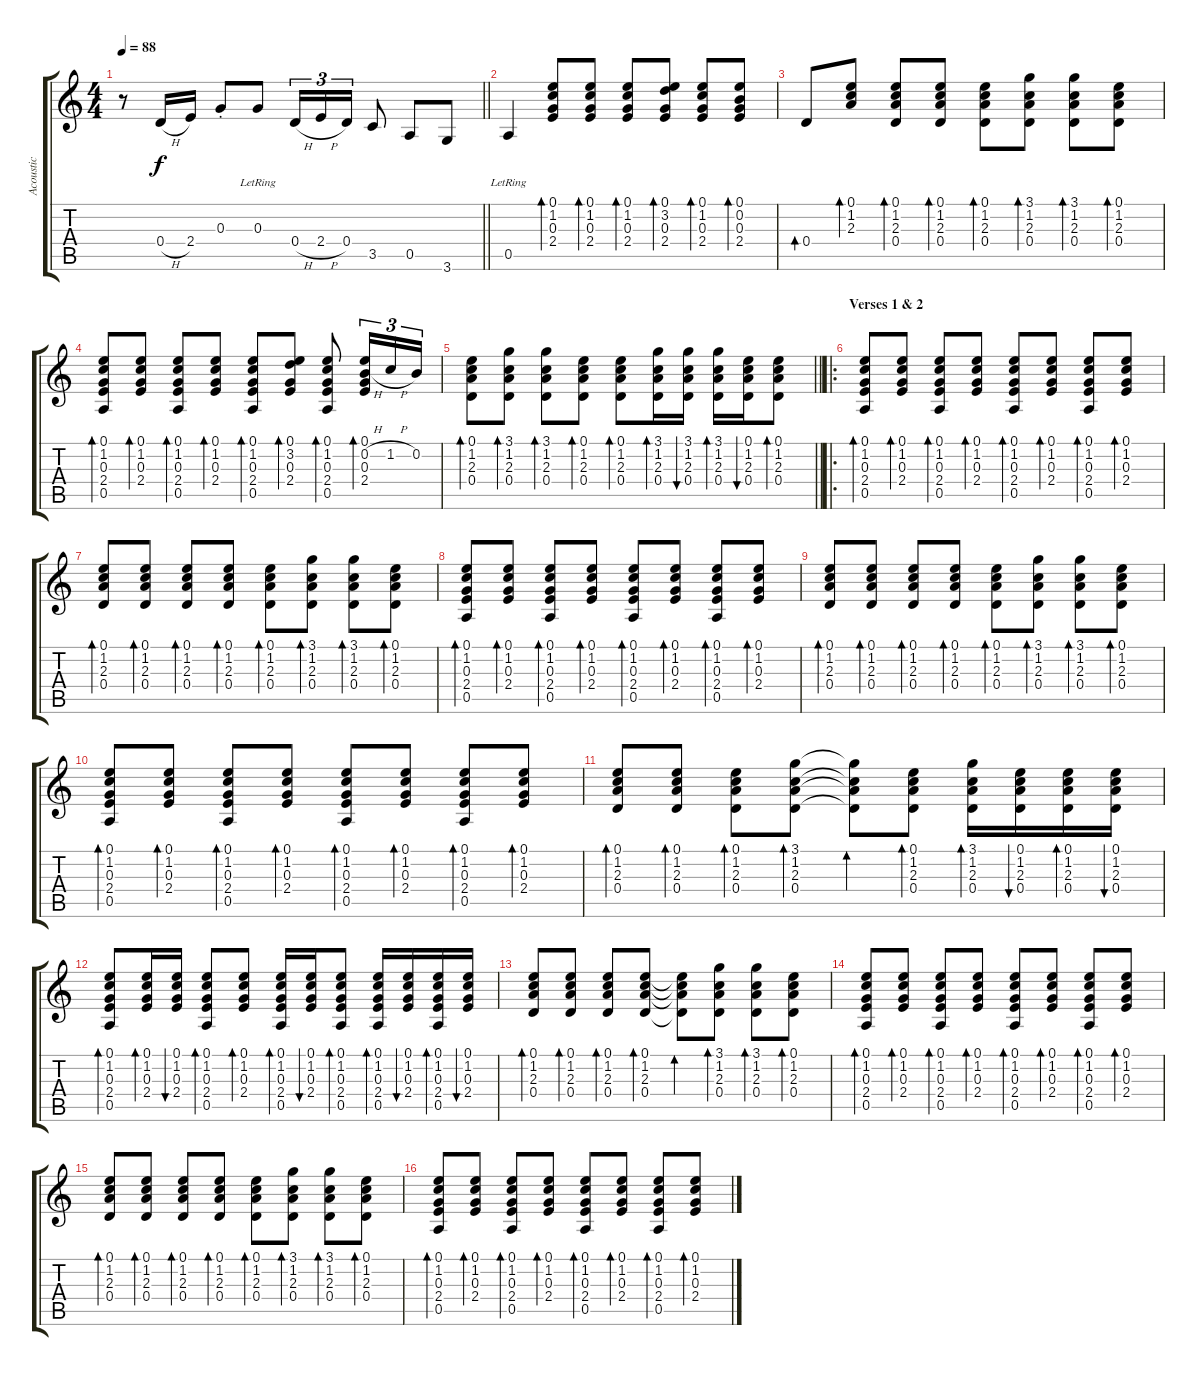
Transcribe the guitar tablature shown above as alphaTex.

\track ("Acoustic" "Acoustic") {instrument acousticguitarsteel}
\staff {score tabs}
\tuning (E4 B3 G3 D3 A2 E2) {hide}
\ts (4 4)
\tempo 88
\clef g2
\barLineRight lightlight
\ks c
r.8{dy f instrument acousticguitarsteel} 0.4{h}.16 2.4.16 0.3{st}.8 0.3{lr}.8 0.4{h}.16{tu (3 2)} 2.4{h}.16{tu (3 2)} 0.4.16{tu (3 2)} 3.5.8 0.5.8 3.6.8 |
0.5{lr}.4 (0.1 1.2 0.3 2.4).8{bd 60} (0.1 1.2 0.3 2.4).8{bd 60} (0.1 1.2 0.3 2.4).8{bd 60} (0.1 3.2 0.3 2.4).8{bd 60} (0.1 1.2 0.3 2.4).8{bd 60} (0.1 0.2 0.3 2.4).8{bd 60} |
0.4.8{bd 60} (0.1 1.2 2.3).8{bd 60} (0.1 1.2 2.3 0.4).8{bd 60} (0.1 1.2 2.3 0.4).8{bd 60} (0.1 1.2 2.3 0.4).8{bd 60} (3.1 1.2 2.3 0.4).8{bd 60} (3.1 1.2 2.3 0.4).8{bd 60} (0.1 1.2 2.3 0.4).8{bd 60} |
(0.1 1.2 0.3 2.4 0.5).8{bd 60} (0.1 1.2 0.3 2.4).8{bd 60} (0.1 1.2 0.3 2.4 0.5).8{bd 60} (0.1 1.2 0.3 2.4).8{bd 60} (0.1 1.2 0.3 2.4 0.5).8{bd 60} (0.1 3.2 0.3 2.4).8{bd 60} (0.1 1.2 0.3 2.4 0.5).8{bd 60} (0.1 0.2{h} 0.3 2.4).16{tu (3 2) bd 60} 1.2{h}.16{tu (3 2)} 0.2.16{tu (3 2)} |
\barLineRight lightlight
(0.1 1.2 2.3 0.4).8{bd 60} (3.1 1.2 2.3 0.4).8{bd 60} (3.1 1.2 2.3 0.4).8{bd 60} (0.1 1.2 2.3 0.4).8{bd 60} (0.1 1.2 2.3 0.4).8{bd 60} (3.1 1.2 2.3 0.4).16{bd 60} (3.1 1.2 2.3 0.4).16{bu 60} (3.1 1.2 2.3 0.4).16{bd 60} (0.1 1.2 2.3 0.4).16{bu 60} (0.1 1.2 2.3 0.4).8{bd 60} |
\ro
\section ("" "Verses 1 & 2")
(0.1 1.2 0.3 2.4 0.5).8{bd 60} (0.1 1.2 0.3 2.4).8{bd 60} (0.1 1.2 0.3 2.4 0.5).8{bd 60} (0.1 1.2 0.3 2.4).8{bd 60} (0.1 1.2 0.3 2.4 0.5).8{bd 60} (0.1 1.2 0.3 2.4).8{bd 60} (0.1 1.2 0.3 2.4 0.5).8{bd 60} (0.1 1.2 0.3 2.4).8{bd 60} |
(0.1 1.2 2.3 0.4).8{bd 60} (0.1 1.2 2.3 0.4).8{bd 60} (0.1 1.2 2.3 0.4).8{bd 60} (0.1 1.2 2.3 0.4).8{bd 60} (0.1 1.2 2.3 0.4).8{bd 60} (3.1 1.2 2.3 0.4).8{bd 60} (3.1 1.2 2.3 0.4).8{bd 60} (0.1 1.2 2.3 0.4).8{bd 60} |
(0.1 1.2 0.3 2.4 0.5).8{bd 60} (0.1 1.2 0.3 2.4).8{bd 60} (0.1 1.2 0.3 2.4 0.5).8{bd 60} (0.1 1.2 0.3 2.4).8{bd 60} (0.1 1.2 0.3 2.4 0.5).8{bd 60} (0.1 1.2 0.3 2.4).8{bd 60} (0.1 1.2 0.3 2.4 0.5).8{bd 60} (0.1 1.2 0.3 2.4).8{bd 60} |
(0.1 1.2 2.3 0.4).8{bd 60} (0.1 1.2 2.3 0.4).8{bd 60} (0.1 1.2 2.3 0.4).8{bd 60} (0.1 1.2 2.3 0.4).8{bd 60} (0.1 1.2 2.3 0.4).8{bd 60} (3.1 1.2 2.3 0.4).8{bd 60} (3.1 1.2 2.3 0.4).8{bd 60} (0.1 1.2 2.3 0.4).8{bd 60} |
(0.1 1.2 0.3 2.4 0.5).8{bd 60} (0.1 1.2 0.3 2.4).8{bd 60} (0.1 1.2 0.3 2.4 0.5).8{bd 60} (0.1 1.2 0.3 2.4).8{bd 60} (0.1 1.2 0.3 2.4 0.5).8{bd 60} (0.1 1.2 0.3 2.4).8{bd 60} (0.1 1.2 0.3 2.4 0.5).8{bd 60} (0.1 1.2 0.3 2.4).8{bd 60} |
(0.1 1.2 2.3 0.4).8{bd 60} (0.1 1.2 2.3 0.4).8{bd 60} (0.1 1.2 2.3 0.4).8{bd 60} (3.1 1.2 2.3 0.4).8{bd 60} (3.1{t} 1.2{t} 2.3{t} 0.4{t}).8{bd 60} (0.1 1.2 2.3 0.4).8{bd 60} (3.1 1.2 2.3 0.4).16{bd 60} (0.1 1.2 2.3 0.4).16{bu 60} (0.1 1.2 2.3 0.4).16{bd 60} (0.1 1.2 2.3 0.4).16{bu 60} |
(0.1 1.2 0.3 2.4 0.5).8{bd 60} (0.1 1.2 0.3 2.4).16{bd 60} (0.1 1.2 0.3 2.4).16{bu 60} (0.1 1.2 0.3 2.4 0.5).8{bd 60} (0.1 1.2 0.3 2.4).8{bd 60} (0.1 1.2 0.3 2.4 0.5).16{bd 60} (0.1 1.2 0.3 2.4).16{bu 60} (0.1 1.2 0.3 2.4 0.5).8{bd 60} (0.1 1.2 0.3 2.4 0.5).16{bd 60} (0.1 1.2 0.3 2.4).16{bu 60} (0.1 1.2 0.3 2.4 0.5).16{bd 60} (0.1 1.2 0.3 2.4).16{bu 60} |
(0.1 1.2 2.3 0.4).8{bd 60} (0.1 1.2 2.3 0.4).8{bd 60} (0.1 1.2 2.3 0.4).8{bd 60} (0.1 1.2 2.3 0.4).8{bd 60} (0.1{t} 1.2{t} 2.3{t} 0.4{t}).8{bd 60} (3.1 1.2 2.3 0.4).8{bd 60} (3.1 1.2 2.3 0.4).8{bd 60} (0.1 1.2 2.3 0.4).8{bd 60} |
(0.1 1.2 0.3 2.4 0.5).8{bd 60} (0.1 1.2 0.3 2.4).8{bd 60} (0.1 1.2 0.3 2.4 0.5).8{bd 60} (0.1 1.2 0.3 2.4).8{bd 60} (0.1 1.2 0.3 2.4 0.5).8{bd 60} (0.1 1.2 0.3 2.4).8{bd 60} (0.1 1.2 0.3 2.4 0.5).8{bd 60} (0.1 1.2 0.3 2.4).8{bd 60} |
(0.1 1.2 2.3 0.4).8{bd 60} (0.1 1.2 2.3 0.4).8{bd 60} (0.1 1.2 2.3 0.4).8{bd 60} (0.1 1.2 2.3 0.4).8{bd 60} (0.1 1.2 2.3 0.4).8{bd 60} (3.1 1.2 2.3 0.4).8{bd 60} (3.1 1.2 2.3 0.4).8{bd 60} (0.1 1.2 2.3 0.4).8{bd 60} |
(0.1 1.2 0.3 2.4 0.5).8{bd 60} (0.1 1.2 0.3 2.4).8{bd 60} (0.1 1.2 0.3 2.4 0.5).8{bd 60} (0.1 1.2 0.3 2.4).8{bd 60} (0.1 1.2 0.3 2.4 0.5).8{bd 60} (0.1 1.2 0.3 2.4).8{bd 60} (0.1 1.2 0.3 2.4 0.5).8{bd 60} (0.1 1.2 0.3 2.4).8{bd 60}
